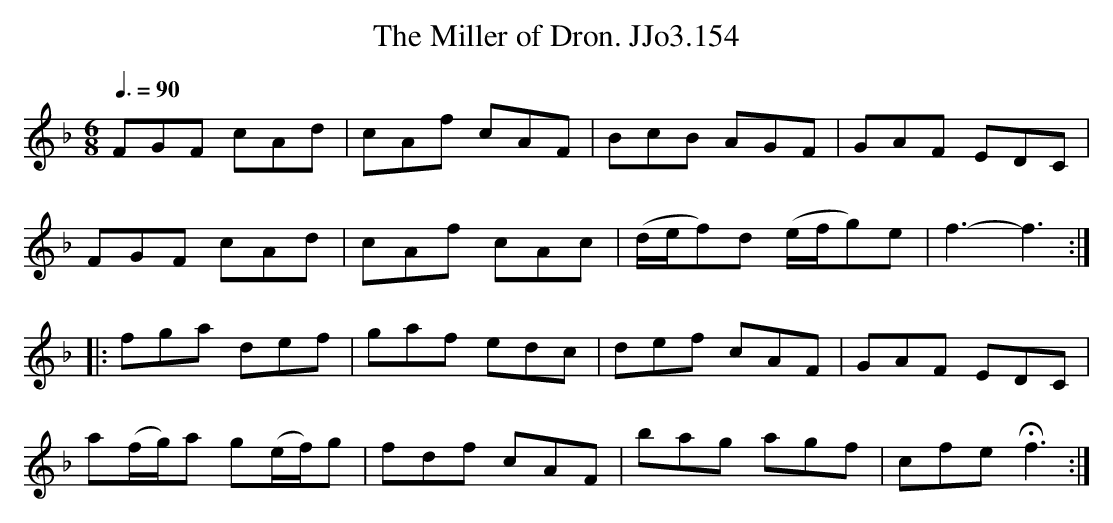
X:1
T:Miller of Dron. JJo3.154, The
M:6/8
L:1/8
Q:3/8=90
K:F
FGF cAd | cAf cAF | BcB AGF | GAF EDC |
FGF cAd | cAf cAc | (d/e/f)d (e/f/g)e | f3-f3 :|
|: fga def | gaf edc | def cAF | GAF EDC |
a(f/g/)a g(e/f/)g | fdf cAF | bag agf | cfe Hf3 :|
